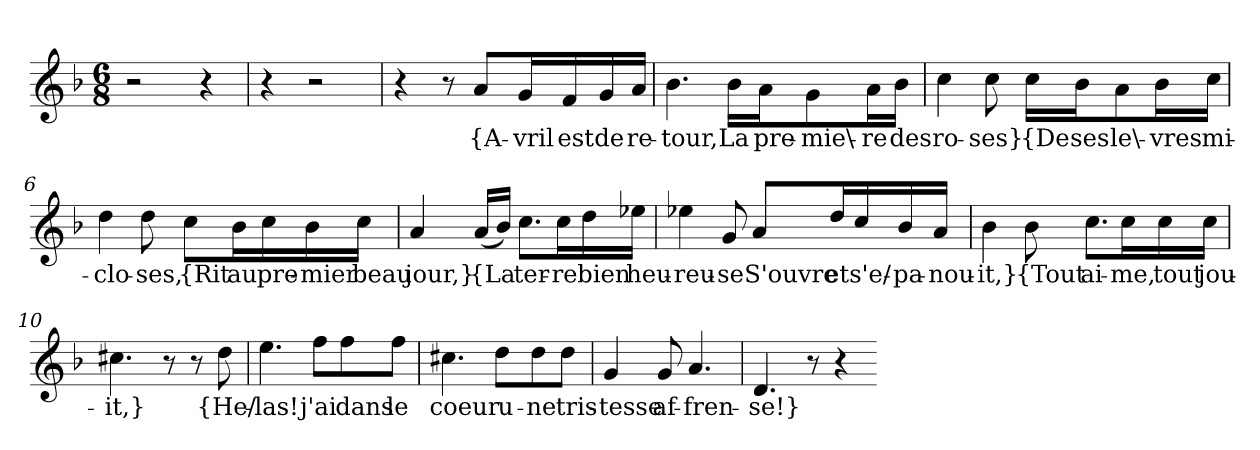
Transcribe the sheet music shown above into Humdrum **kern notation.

**kern	**text
*part1	*part1
*staff1	*staff1
*clefG2	*
*k[b-]	*
*M6/8	*
=1	=1
2r	.
4r	.
=2	=2
4r	.
2r	.
=3	=3
4r	.
8r	.
8a/L	{A-
16g/L	-vril
16f/	est
16g/	de
16a/JJ	re-
=4	=4
4.b-	-tour,
16b-\LL	La
16a\J	pre-
8g\	-mie\-
16a\L	-re
16b-\JJ	des
=5	=5
4cc	ro-
8cc	-ses}
16cc\LL	{De
16b-\J	ses
8a\	le\-
16b-\L	-vres
16cc\JJ	mi-
=6	=6
4dd	-clo-
8dd	-ses,
8cc\L	{Rit
16b-\L	au
16cc\	pre-
16b-\	-mier
16cc\JJ	beau
=7	=7
4a	jour,}
(16a/LL	{La
16b-/JJ)	.
8.cc\L	ter-
16cc\L	-re
16dd\	bien
16ee-X\JJ	heu-
=8	=8
4ee-X	-reu-
8g	-se
8a/L	S'ouvre
16dd/L	et
16cc/	s'e/-
16b-/	-pa-
16a/JJ	-nou-
=9	=9
4b-	-it,}
8b-	{Tout
8.cc\L	ai-
16cc\L	-me,
16cc\	tout
16cc\JJ	jou-
=10	=10
4.cc#X	-it,}
8r	.
8r	.
8dd	{He/-
=11	=11
4.ee	-las!
8ff\L	j'ai
8ff\	dans
8ff\J	le
=12	=12
4.cc#X	coeur
8dd\L	u-
8dd\	-ne
8dd\J	tris-
=13	=13
4g	-tesse
8g	af-
4.a	-fren-
=14	=14
4.d	-se!}
8r	.
4r	.
=-	=-
*-	*-
